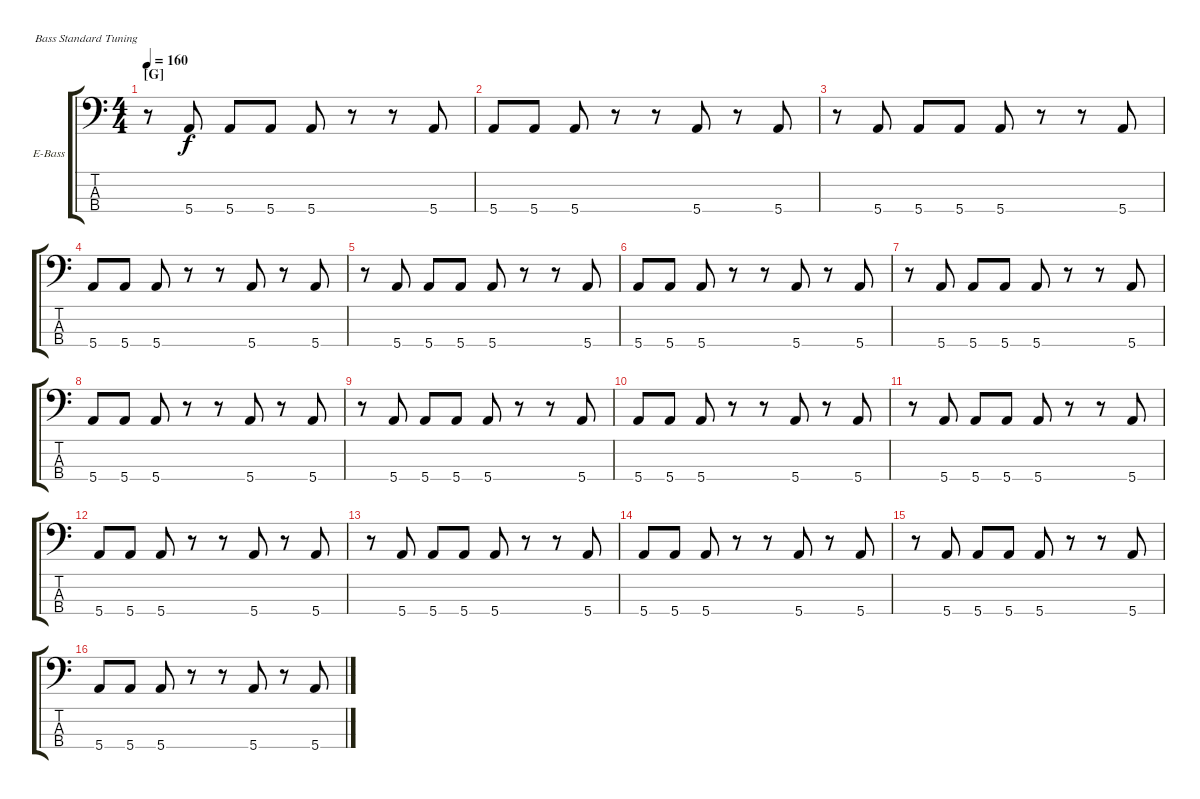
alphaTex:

\defaultSystemsLayout 4
\bracketExtendMode groupsimilarinstruments
\firstSystemTrackNameOrientation horizontal
\otherSystemsTrackNameOrientation horizontal
\track ("Electric Bass" "E-Bass") {instrument electricbassfinger}
\staff {score tabs}
\tuning (G2 D2 A1 E1)
\ts (4 4)
\section ("G" "")
\tempo 160
\clef f4
\ks c
r.8{dy f} 5.4.8 5.4.8 5.4.8 5.4.8 r.8 r.8 5.4.8 |
5.4.8 5.4.8 5.4.8 r.8 r.8 5.4.8 r.8 5.4.8 |
r.8 5.4.8 5.4.8 5.4.8 5.4.8 r.8 r.8 5.4.8 |
5.4.8 5.4.8 5.4.8 r.8 r.8 5.4.8 r.8 5.4.8 |
r.8 5.4.8 5.4.8 5.4.8 5.4.8 r.8 r.8 5.4.8 |
5.4.8 5.4.8 5.4.8 r.8 r.8 5.4.8 r.8 5.4.8 |
r.8 5.4.8 5.4.8 5.4.8 5.4.8 r.8 r.8 5.4.8 |
5.4.8 5.4.8 5.4.8 r.8 r.8 5.4.8 r.8 5.4.8 |
r.8 5.4.8 5.4.8 5.4.8 5.4.8 r.8 r.8 5.4.8 |
5.4.8 5.4.8 5.4.8 r.8 r.8 5.4.8 r.8 5.4.8 |
r.8 5.4.8 5.4.8 5.4.8 5.4.8 r.8 r.8 5.4.8 |
5.4.8 5.4.8 5.4.8 r.8 r.8 5.4.8 r.8 5.4.8 |
r.8 5.4.8 5.4.8 5.4.8 5.4.8 r.8 r.8 5.4.8 |
5.4.8 5.4.8 5.4.8 r.8 r.8 5.4.8 r.8 5.4.8 |
r.8 5.4.8 5.4.8 5.4.8 5.4.8 r.8 r.8 5.4.8 |
5.4.8 5.4.8 5.4.8 r.8 r.8 5.4.8 r.8 5.4.8
